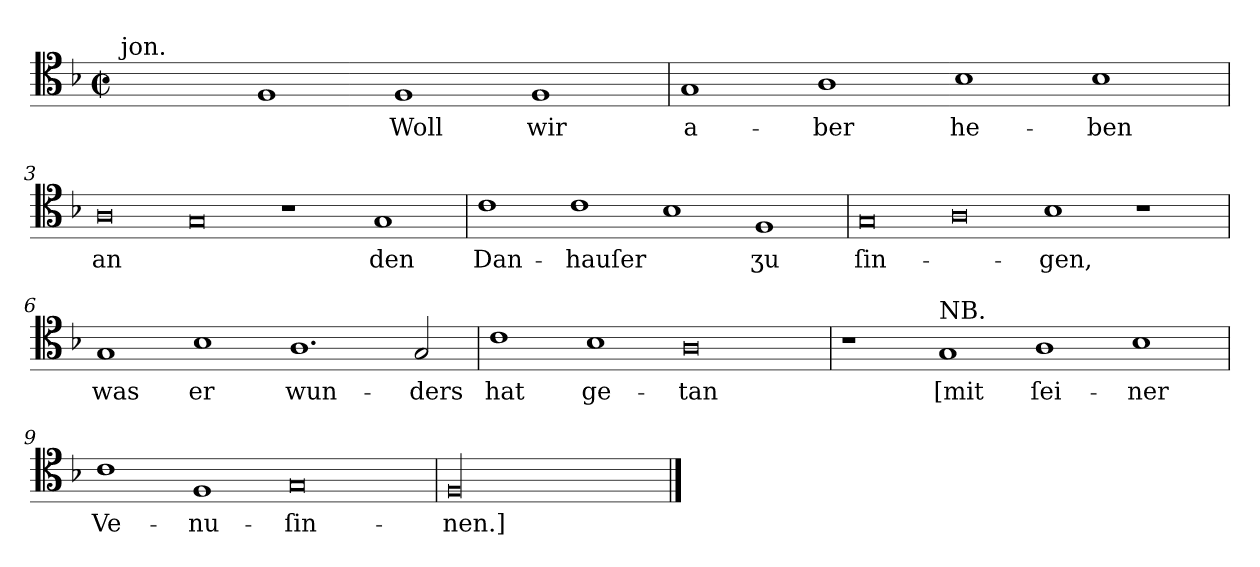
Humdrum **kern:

**kern	**text
*part1	*part1
*staff1	*staff1
*clefC4	*
*k[b-]	*
*F:ion	*
*M4/1	*
*met(c|)	*
=1	=1
!LO:TX:a:t=jon.	!
1ryy	.
1F	.
1F	Woll
1F	wir
=2	=2
1G	a-
1A	-ber
1B-	he-
1B-	-ben
=3	=3
!LO:N:vis=0	!
1A	an
!LO:N:vis=0	!
1G	.
1r	.
1G	den
=4	=4
1c	Dan-
1c	-hauſer
1B-	.
1F	ʒu
=5	=5
!LO:N:vis=0	!
1G	ſin-
!LO:N:vis=0	!
1A	.
1B-	-gen,
1r	.
=6	=6
1G	was
1B-	er
1.A	wun-
2G	-ders
=7	=7
1c	hat
1B-	ge-
0A	-tan
=8	=8
1r	.
!LO:TX:a:t=NB.	!
1G	[mit
1A	ſei-
1B-	-ner
=9	=9
1c	Ve-
1F	-nu-
0G	-ſin-
=10	=10
00F/	-nen.]
==	==
*-	*-
